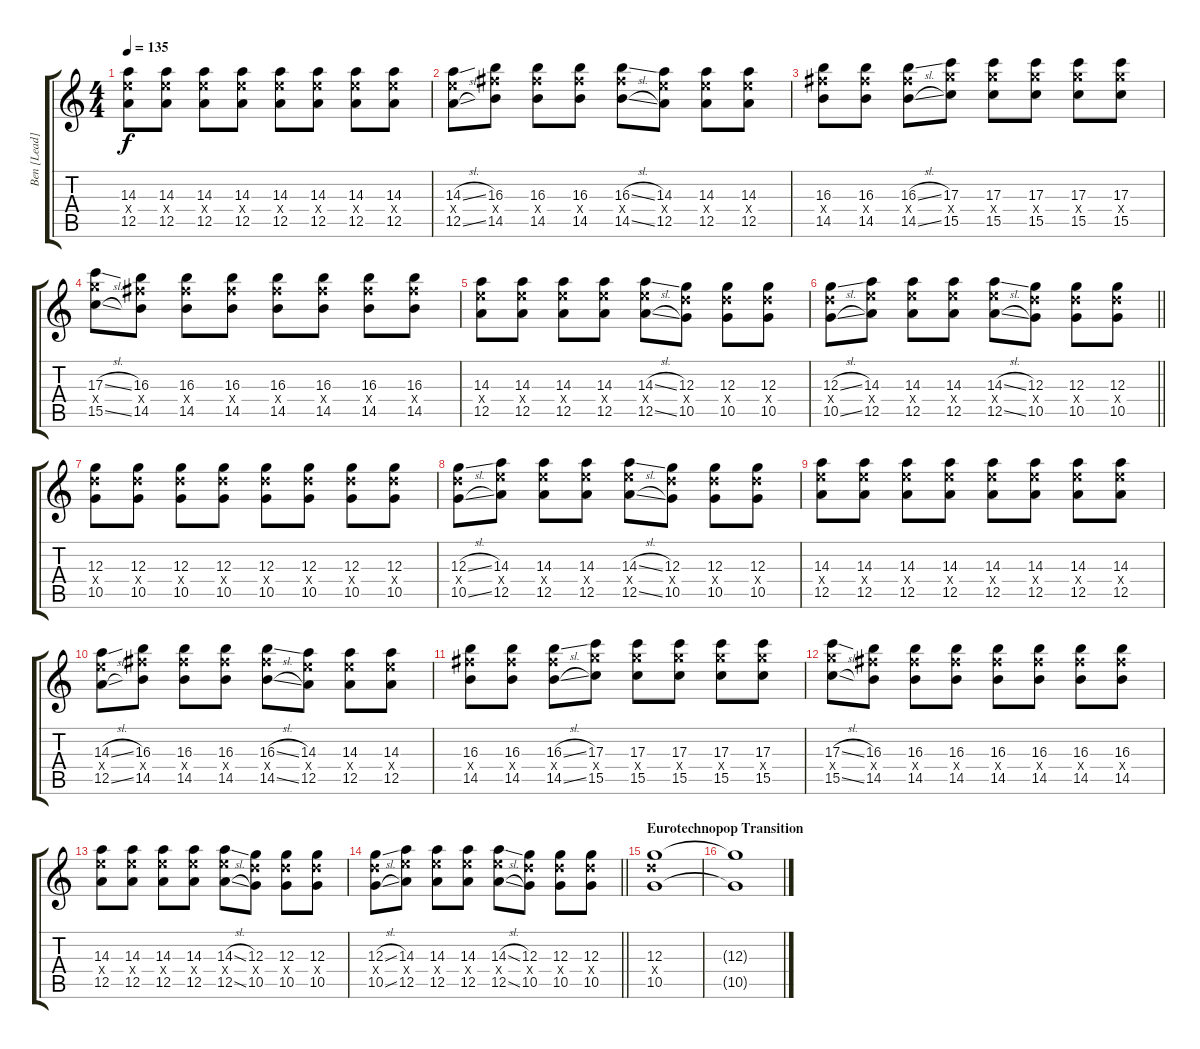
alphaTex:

\track ("Ben [Lead]" "Ben [Lead]") {instrument distortionguitar}
\staff {score tabs}
\tuning (E4 B3 G3 D3 A2 D2) {hide}
\ts (4 4)
\tempo 135
\clef g2
\ks c
(14.3 14.4{x} 12.5).8{dy f} (14.3 14.4{x} 12.5).8 (14.3 14.4{x} 12.5).8 (14.3 14.4{x} 12.5).8 (14.3 14.4{x} 12.5).8 (14.3 14.4{x} 12.5).8 (14.3 14.4{x} 12.5).8 (14.3 14.4{x} 12.5).8 |
(14.3{sl} 14.4{x} 12.5{sl}).8 (16.3 16.4{x} 14.5).8 (16.3 16.4{x} 14.5).8 (16.3 16.4{x} 14.5).8 (16.3{sl} 16.4{x} 14.5{sl}).8 (14.3 14.4{x} 12.5).8 (14.3 14.4{x} 12.5).8 (14.3 14.4{x} 12.5).8 |
(16.3 16.4{x} 14.5).8 (16.3 16.4{x} 14.5).8 (16.3{sl} 16.4{x} 14.5{sl}).8 (17.3 17.4{x} 15.5).8 (17.3 17.4{x} 15.5).8 (17.3 17.4{x} 15.5).8 (17.3 17.4{x} 15.5).8 (17.3 17.4{x} 15.5).8 |
(17.3{sl} 17.4{x} 15.5{sl}).8 (16.3 16.4{x} 14.5).8 (16.3 16.4{x} 14.5).8 (16.3 16.4{x} 14.5).8 (16.3 16.4{x} 14.5).8 (16.3 16.4{x} 14.5).8 (16.3 16.4{x} 14.5).8 (16.3 16.4{x} 14.5).8 |
(14.3 14.4{x} 12.5).8 (14.3 14.4{x} 12.5).8 (14.3 14.4{x} 12.5).8 (14.3 14.4{x} 12.5).8 (14.3{sl} 14.4{x} 12.5{sl}).8 (12.3 12.4{x} 10.5).8 (12.3 12.4{x} 10.5).8 (12.3 12.4{x} 10.5).8 |
\barLineRight lightlight
(12.3{sl} 12.4{x} 10.5{sl}).8 (14.3 14.4{x} 12.5).8 (14.3 14.4{x} 12.5).8 (14.3 14.4{x} 12.5).8 (14.3{sl} 14.4{x} 12.5{sl}).8 (12.3 12.4{x} 10.5).8 (12.3 12.4{x} 10.5).8 (12.3 12.4{x} 10.5).8 |
(12.3 12.4{x} 10.5).8 (12.3 12.4{x} 10.5).8 (12.3 12.4{x} 10.5).8 (12.3 12.4{x} 10.5).8 (12.3 12.4{x} 10.5).8 (12.3 12.4{x} 10.5).8 (12.3 12.4{x} 10.5).8 (12.3 12.4{x} 10.5).8 |
(12.3{sl} 12.4{x} 10.5{sl}).8 (14.3 14.4{x} 12.5).8 (14.3 14.4{x} 12.5).8 (14.3 14.4{x} 12.5).8 (14.3{sl} 14.4{x} 12.5{sl}).8 (12.3 12.4{x} 10.5).8 (12.3 12.4{x} 10.5).8 (12.3 12.4{x} 10.5).8 |
(14.3 14.4{x} 12.5).8 (14.3 14.4{x} 12.5).8 (14.3 14.4{x} 12.5).8 (14.3 14.4{x} 12.5).8 (14.3 14.4{x} 12.5).8 (14.3 14.4{x} 12.5).8 (14.3 14.4{x} 12.5).8 (14.3 14.4{x} 12.5).8 |
(14.3{sl} 14.4{x} 12.5{sl}).8 (16.3 16.4{x} 14.5).8 (16.3 16.4{x} 14.5).8 (16.3 16.4{x} 14.5).8 (16.3{sl} 16.4{x} 14.5{sl}).8 (14.3 14.4{x} 12.5).8 (14.3 14.4{x} 12.5).8 (14.3 14.4{x} 12.5).8 |
(16.3 16.4{x} 14.5).8 (16.3 16.4{x} 14.5).8 (16.3{sl} 16.4{x} 14.5{sl}).8 (17.3 17.4{x} 15.5).8 (17.3 17.4{x} 15.5).8 (17.3 17.4{x} 15.5).8 (17.3 17.4{x} 15.5).8 (17.3 17.4{x} 15.5).8 |
(17.3{sl} 17.4{x} 15.5{sl}).8 (16.3 16.4{x} 14.5).8 (16.3 16.4{x} 14.5).8 (16.3 16.4{x} 14.5).8 (16.3 16.4{x} 14.5).8 (16.3 16.4{x} 14.5).8 (16.3 16.4{x} 14.5).8 (16.3 16.4{x} 14.5).8 |
(14.3 14.4{x} 12.5).8 (14.3 14.4{x} 12.5).8 (14.3 14.4{x} 12.5).8 (14.3 14.4{x} 12.5).8 (14.3{sl} 14.4{x} 12.5{sl}).8 (12.3 12.4{x} 10.5).8 (12.3 12.4{x} 10.5).8 (12.3 12.4{x} 10.5).8 |
\barLineRight lightlight
(12.3{sl} 12.4{x} 10.5{sl}).8 (14.3 14.4{x} 12.5).8 (14.3 14.4{x} 12.5).8 (14.3 14.4{x} 12.5).8 (14.3{sl} 14.4{x} 12.5{sl}).8 (12.3 12.4{x} 10.5).8 (12.3 12.4{x} 10.5).8 (12.3 12.4{x} 10.5).8 |
\section ("" "Eurotechnopop Transition")
(12.3 12.4{x} 10.5).1{volume 1} |
(12.3{t} 10.5{t}).1
